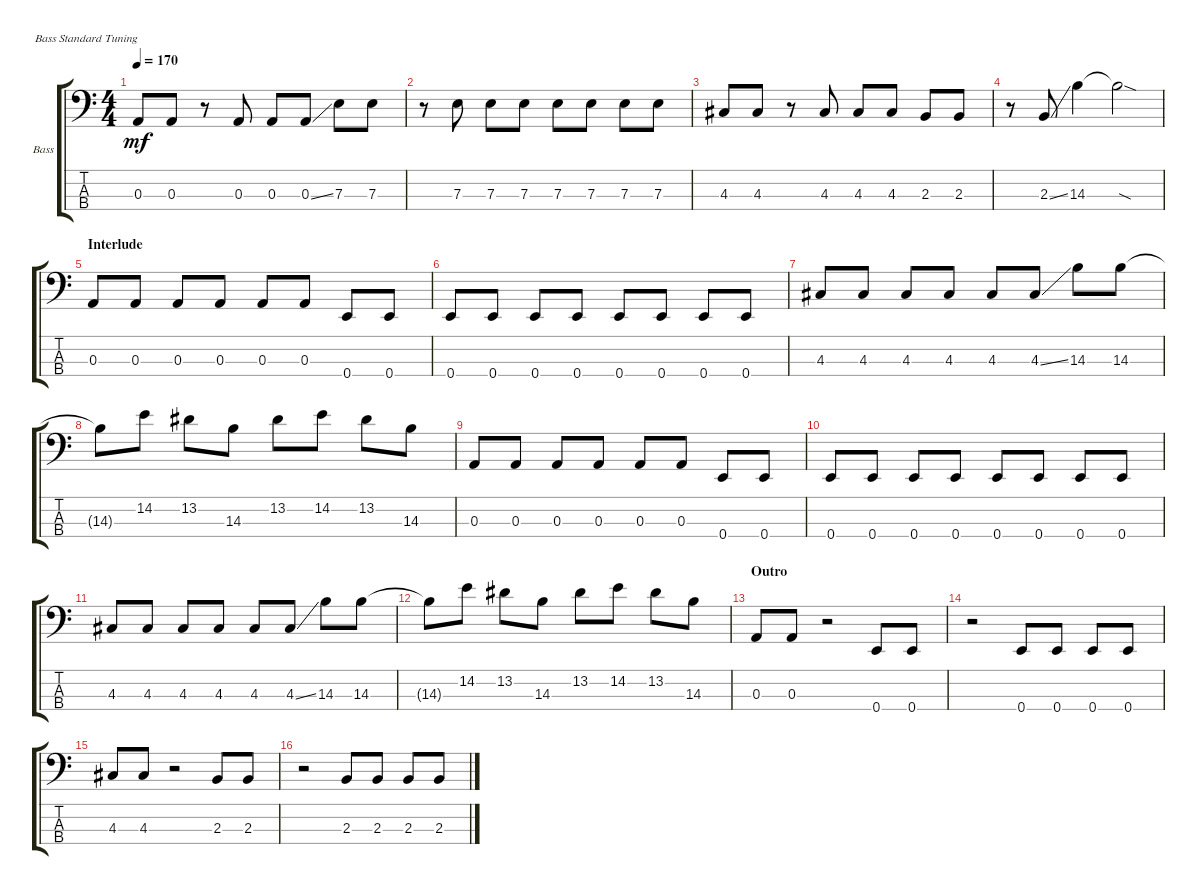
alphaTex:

\defaultSystemsLayout 4
\bracketExtendMode groupsimilarinstruments
\firstSystemTrackNameOrientation horizontal
\otherSystemsTrackNameOrientation horizontal
\track ("Electric Bass" "Bass") {instrument electricbassfinger}
\staff {score tabs}
\tuning (G2 D2 A1 E1)
\ts (4 4)
\tempo 170
\clef f4
\ks c
0.3.8{dy mf} 0.3.8 r.8 0.3.8 0.3.8 0.3{ss}.8 7.3.8 7.3.8 |
r.8 7.3.8 7.3.8 7.3.8 7.3.8 7.3.8 7.3.8 7.3.8 |
4.3.8 4.3.8 r.8 4.3.8 4.3.8 4.3.8 2.3.8 2.3.8 |
r.8 2.3{ss}.8 14.3.4 14.3{sod t}.2 |
\section ("" "Interlude")
0.3.8 0.3.8 0.3.8 0.3.8 0.3.8 0.3.8 0.4.8 0.4.8 |
0.4.8 0.4.8 0.4.8 0.4.8 0.4.8 0.4.8 0.4.8 0.4.8 |
4.3.8 4.3.8 4.3.8 4.3.8 4.3.8 4.3{ss}.8 14.3.8 14.3.8 |
14.3{t}.8 14.2.8 13.2.8 14.3.8 13.2.8 14.2.8 13.2.8 14.3.8 |
0.3.8 0.3.8 0.3.8 0.3.8 0.3.8 0.3.8 0.4.8 0.4.8 |
0.4.8 0.4.8 0.4.8 0.4.8 0.4.8 0.4.8 0.4.8 0.4.8 |
4.3.8 4.3.8 4.3.8 4.3.8 4.3.8 4.3{ss}.8 14.3.8 14.3.8 |
14.3{t}.8 14.2.8 13.2.8 14.3.8 13.2.8 14.2.8 13.2.8 14.3.8 |
\section ("" "Outro")
0.3.8 0.3.8 r.2 0.4.8 0.4.8 |
r.2 0.4.8 0.4.8 0.4.8 0.4.8 |
4.3.8 4.3.8 r.2 2.3.8 2.3.8 |
r.2 2.3.8 2.3.8 2.3.8 2.3.8
